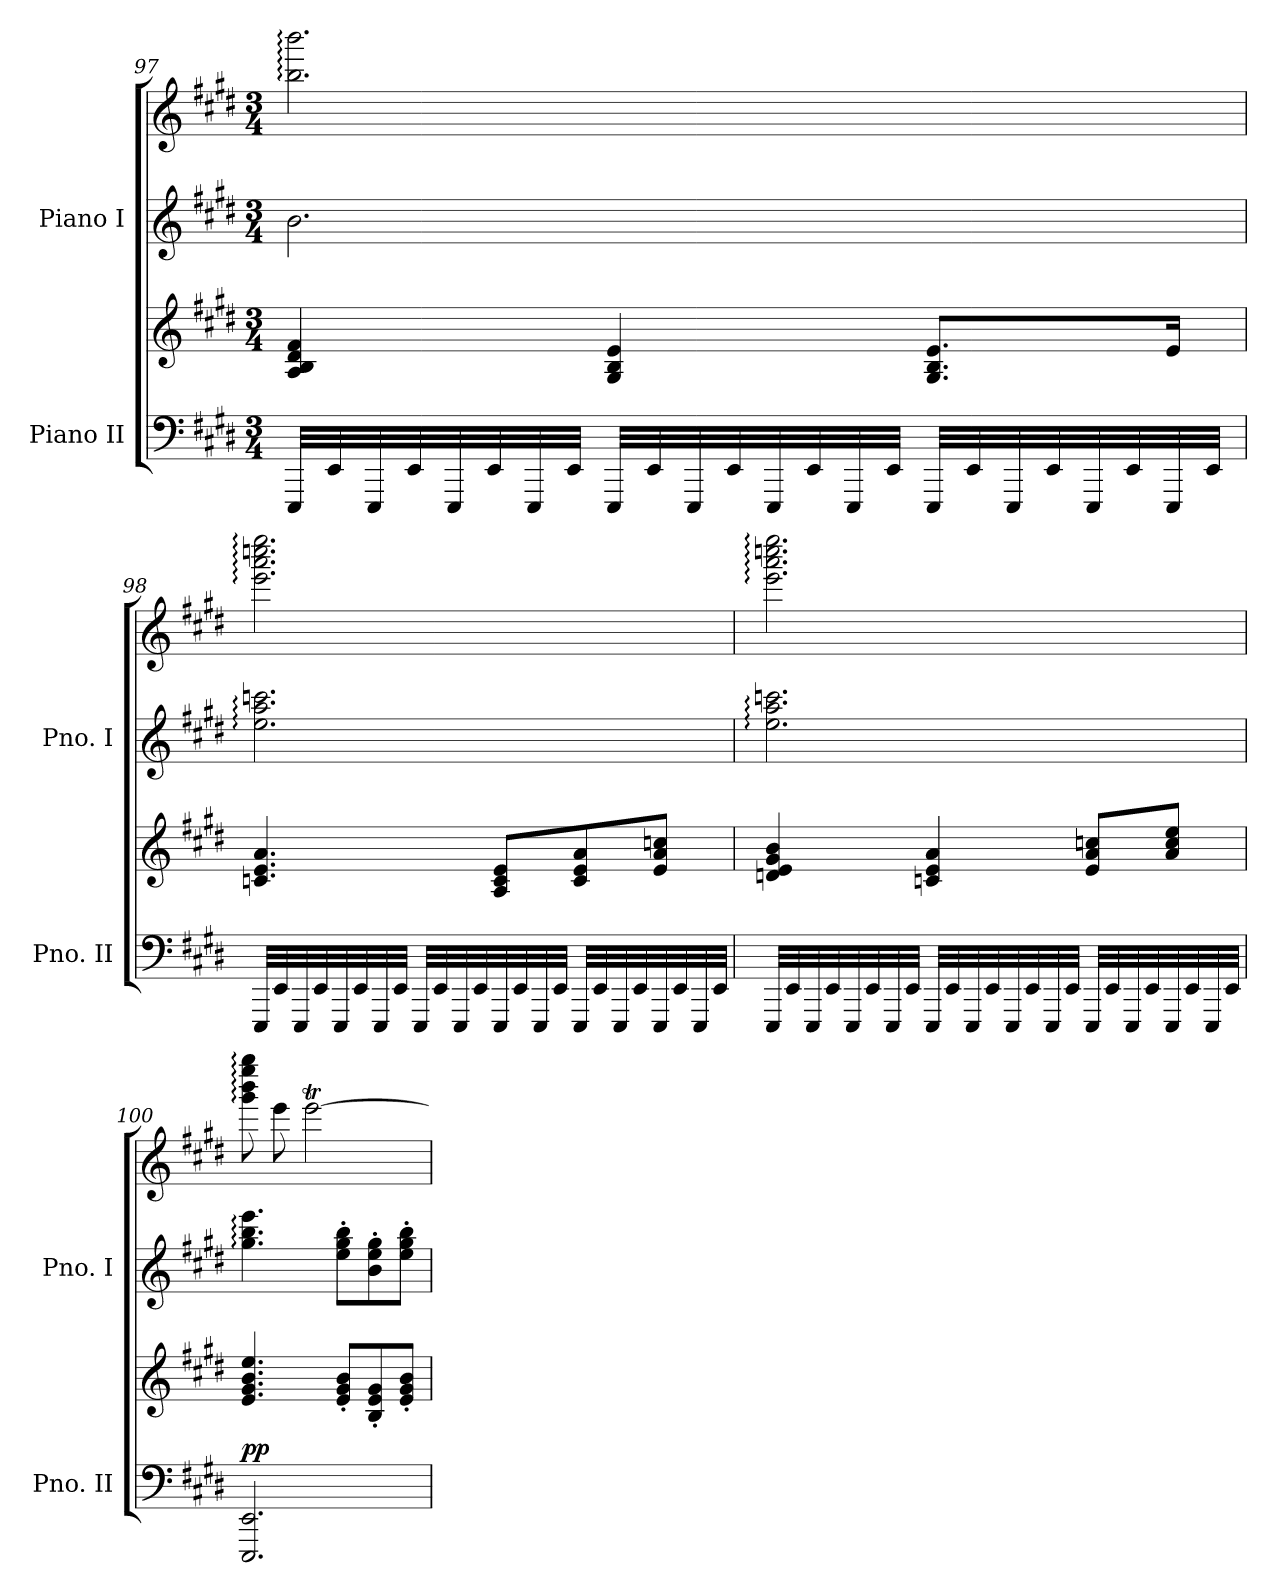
**kern	**kern	**dynam	**kern	**kern
*part2	*part2	*part2	*part1	*part1
*staff4	*staff3	*staff3/4	*staff2	*staff1
*I"Piano II	*	*	*I"Piano I	*
*I'Pno. II	*	*	*I'Pno. I	*
!!LO:PB:g=z
*clefF4	*clefG2	*	*clefG2	*clefG2
*k[f#c#g#d#]	*k[f#c#g#d#]	*	*k[f#c#g#d#]	*k[f#c#g#d#]
*M3/4	*M3/4	*	*M3/4	*M3/4
=97	=97	=97	=97	=97
32EEE/LLL	4A/ 4B/ 4d#/ 4f#/	.	2.b:\	2.bb\: 2.bbb\:
32EE/	.	.	.	.
32EEE/	.	.	.	.
32EE/	.	.	.	.
32EEE/	.	.	.	.
32EE/	.	.	.	.
32EEE/	.	.	.	.
32EE/JJJ	.	.	.	.
32EEE/LLL	4G#/ 4B/ 4e/	.	.	.
32EE/	.	.	.	.
32EEE/	.	.	.	.
32EE/	.	.	.	.
32EEE/	.	.	.	.
32EE/	.	.	.	.
32EEE/	.	.	.	.
32EE/JJJ	.	.	.	.
32EEE/LLL	8.G#/ 8.B/ 8.e/L	.	.	.
32EE/	.	.	.	.
32EEE/	.	.	.	.
32EE/	.	.	.	.
32EEE/	.	.	.	.
32EE/	.	.	.	.
32EEE/	16e/Jk	.	.	.
32EE/JJJ	.	.	.	.
!!LO:LB:g=z
=98	=98	=98	=98	=98
32EEE/LLL	4.cn/ 4.e/ 4.a/	.	2.ee\: 2.aa\: 2.cccn\:	2.eee\: 2.aaa\: 2.ccccn\: 2.eeee\:
32EE/	.	.	.	.
32EEE/	.	.	.	.
32EE/	.	.	.	.
32EEE/	.	.	.	.
32EE/	.	.	.	.
32EEE/	.	.	.	.
32EE/JJJ	.	.	.	.
32EEE/LLL	.	.	.	.
32EE/	.	.	.	.
32EEE/	.	.	.	.
32EE/	.	.	.	.
32EEE/	8A/ 8c/ 8e/L	.	.	.
32EE/	.	.	.	.
32EEE/	.	.	.	.
32EE/JJJ	.	.	.	.
32EEE/LLL	8c/ 8e/ 8a/	.	.	.
32EE/	.	.	.	.
32EEE/	.	.	.	.
32EE/	.	.	.	.
32EEE/	8e/ 8a/ 8ccn/J	.	.	.
32EE/	.	.	.	.
32EEE/	.	.	.	.
32EE/JJJ	.	.	.	.
!!LO:LB:g=z
=99	=99	=99	=99	=99
32EEE/LLL	4dn/ 4e/ 4g#/ 4b/	.	2.ee\: 2.aa\: 2.cccn\:	2.eee\: 2.aaa\: 2.ccccn\: 2.eeee\:
32EE/	.	.	.	.
32EEE/	.	.	.	.
32EE/	.	.	.	.
32EEE/	.	.	.	.
32EE/	.	.	.	.
32EEE/	.	.	.	.
32EE/JJJ	.	.	.	.
32EEE/LLL	4cn/ 4e/ 4a/	.	.	.
32EE/	.	.	.	.
32EEE/	.	.	.	.
32EE/	.	.	.	.
32EEE/	.	.	.	.
32EE/	.	.	.	.
32EEE/	.	.	.	.
32EE/JJJ	.	.	.	.
32EEE/LLL	8e/ 8a/ 8ccn/L	.	.	.
32EE/	.	.	.	.
32EEE/	.	.	.	.
32EE/	.	.	.	.
32EEE/	8a/ 8cc/ 8ee/J	.	.	.
32EE/	.	.	.	.
32EEE/	.	.	.	.
32EE/JJJ	.	.	.	.
=100	=100	=100	=100	=100
!	!	!LO:DY:a=2	!	!
2.EEE/ 2.EE/	4.e/ 4.g#/ 4.b/ 4.ee/	pp	4.gg#\: 4.bb\: 4.eee\:	8ggg#\: 8bbb\: 8eeee\: 8gggg#\:
.	.	.	.	8eee\
.	.	.	.	[2eeeT\
.	8e/' 8g#/' 8b/'L	.	8ee\' 8gg#\' 8bb\'L	.
.	8B/' 8e/' 8g#/'	.	8b\' 8ee\' 8gg#\'	.
.	8e/' 8g#/' 8b/'J	.	8ee\' 8gg#\' 8bb\'J	.
=	=	=	=	=
*-	*-	*-	*-	*-
